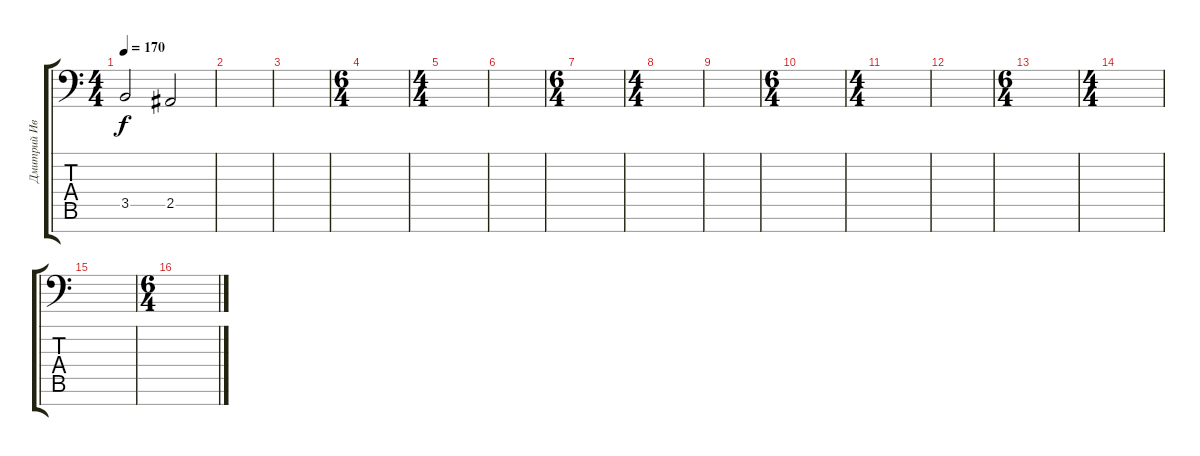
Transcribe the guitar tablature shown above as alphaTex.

\track ("Дмитрий Иванов" "Дмитрий Ив") {instrument oboe}
\staff {score tabs}
\tuning (Eb4 Bb3 Gb3 Db3 Ab2 Eb2 Bb1) {hide}
\ts (4 4)
\tempo 170
\clef f4
\ks c
3.5.2{dy f} 2.5.2 |
|
|
\ts (6 4)
|
\ts (4 4)
|
|
\ts (6 4)
|
\ts (4 4)
|
|
\ts (6 4)
|
\ts (4 4)
|
|
\ts (6 4)
|
\ts (4 4)
|
|
\ts (6 4)
